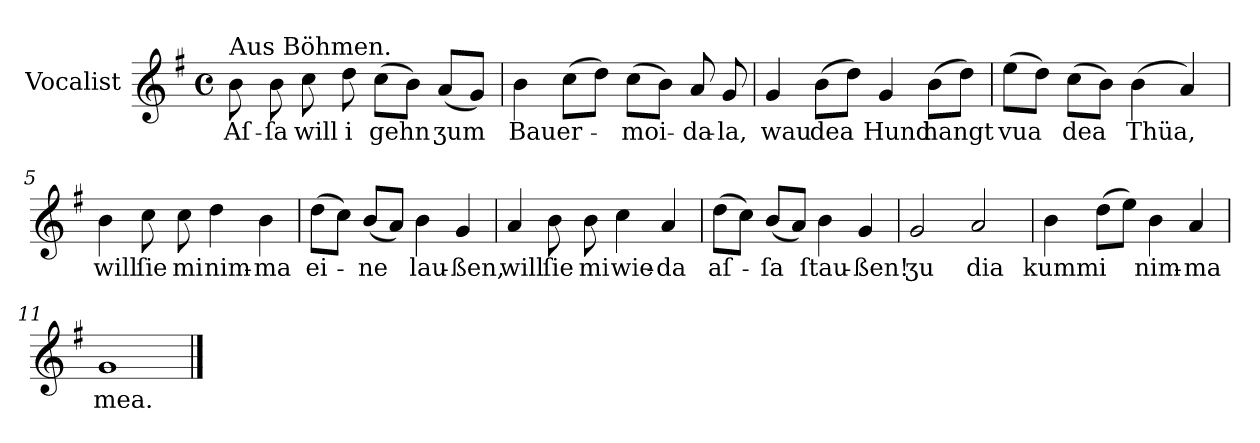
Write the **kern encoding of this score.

**kern	**text
*part1	*part1
*staff1	*staff1
*I"Vocalist	*
*k[f#]	*
*G:	*
*M4/4	*
*met(c)	*
=1	=1
!LO:TX:a:t=Aus Böhmen.	!
8b	Aſ-
8b	-ſa
8cc	will
8dd	i
(8ccL	gehn
8bJ)	.
(8aL	ʒum
8gJ)	.
=2	=2
4b	Bauer-
(8ccL	.
8ddJ)	.
(8ccL	-moi-
8bJ)	.
8a	-da-
8g	-la,
=3	=3
4g	wau
(8bL	dea
8ddJ)	.
4g	Hund
(8bL	hangt
8ddJ)	.
=4	=4
(8eeL	vua
8ddJ)	.
(8ccL	dea
8bJ)	.
(4b	Thüa,
4a)	.
=5	=5
4b	will
8cc	ſie
8cc	mi
4dd	nim-
4b	-ma
=6	=6
(8ddL	ei-
8ccJ)	.
(8bL	-ne
8aJ)	.
4b	lau-
4g	-ßen,
=7	=7
4a	will
8b	ſie
8b	mi
4cc	wie-
4a	-da
=8	=8
(8ddL	aſ-
8ccJ)	.
(8bL	-ſa
8aJ)	.
4b	ſtau-
4g	-ßen!
=9	=9
2g	ʒu
2a	dia
=10	=10
4b	kumm
(8ddL	i
8eeJ)	.
4b	nim-
4a	-ma
=11	=11
1g	mea.
==	==
*-	*-
